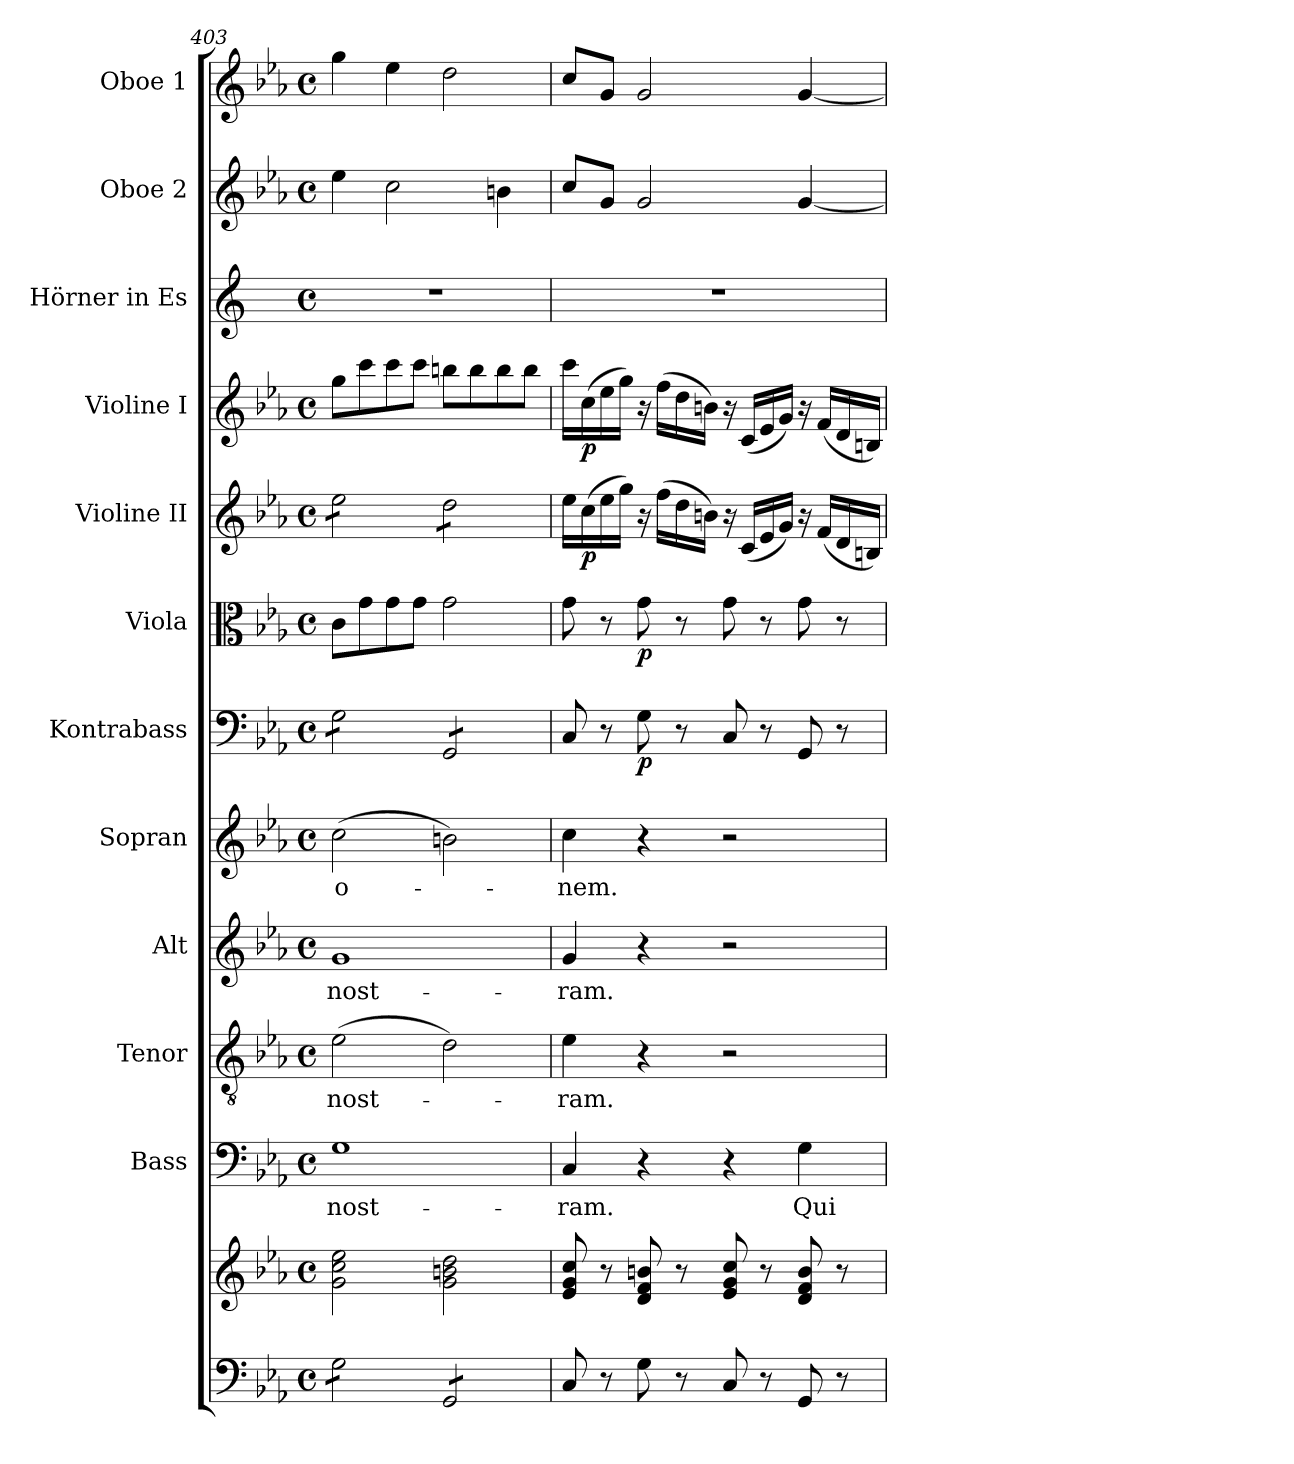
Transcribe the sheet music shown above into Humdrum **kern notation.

**kern	**kern	**kern	**text	**kern	**text	**kern	**text	**kern	**text	**kern	**dynam	**kern	**dynam	**kern	**dynam	**kern	**dynam	**kern	**kern	**kern
*part12	*part12	*part11	*part11	*part10	*part10	*part9	*part9	*part8	*part8	*part7	*part7	*part6	*part6	*part5	*part5	*part4	*part4	*part3	*part2	*part1
*staff13	*staff12	*staff11	*staff11	*staff10	*staff10	*staff9	*staff9	*staff8	*staff8	*staff7	*staff7	*staff6	*staff6	*staff5	*staff5	*staff4	*staff4	*staff3	*staff2	*staff1
*	*	*I"Bass	*	*I"Tenor	*	*I"Alt	*	*I"Sopran	*	*I"Kontrabass	*	*I"Viola	*	*I"Violine II	*	*I"Violine I	*	*I"Hörner in Es	*I"Oboe 2	*I"Oboe 1
*	*	*I'B.	*	*I'T.	*	*I'A.	*	*I'S.	*	*I'Kb.	*	*I'Vla.	*	*I'Vl. II	*	*I'Vl. I	*	*	*I'Ob. 2	*I'Ob. 1
*clefF4	*clefG2	*clefF4	*	*clefGv2	*	*clefG2	*	*clefG2	*	*clefF4	*	*clefC3	*	*clefG2	*	*clefG2	*	*clefG2	*clefG2	*clefG2
*	*	*	*	*	*	*	*	*	*	*ITrd7c12	*	*	*	*	*	*	*	*ITrd5c9	*	*
*k[b-e-a-]	*k[b-e-a-]	*k[b-e-a-]	*	*k[b-e-a-]	*	*k[b-e-a-]	*	*k[b-e-a-]	*	*k[b-e-a-]	*	*k[b-e-a-]	*	*k[b-e-a-]	*	*k[b-e-a-]	*	*k[b-e-a-]	*k[b-e-a-]	*k[b-e-a-]
*E-:	*E-:	*E-:	*	*E-:	*	*E-:	*	*E-:	*	*E-:	*	*E-:	*	*E-:	*	*E-:	*	*E-:	*E-:	*E-:
*M4/4	*M4/4	*M4/4	*	*M4/4	*	*M4/4	*	*M4/4	*	*M4/4	*	*M4/4	*	*M4/4	*	*M4/4	*	*M4/4	*M4/4	*M4/4
*met(c)	*met(c)	*met(c)	*	*met(c)	*	*met(c)	*	*met(c)	*	*met(c)	*	*met(c)	*	*met(c)	*	*met(c)	*	*met(c)	*met(c)	*met(c)
=403	=403	=403	=403	=403	=403	=403	=403	=403	=403	=403	=403	=403	=403	=403	=403	=403	=403	=403	=403	=403
!	!	!	!LO:LY:b	!	!LO:LY:b	!	!LO:LY:b	!	!LO:LY:b	!	!	!	!	!	!	!	!	!	!	!
*tremolo	*	*	*	*	*	*	*	*	*	*	*	*	*	*	*	*	*	*	*	*
*	*	*	*	*	*	*	*	*	*	*tremolo	*	*	*	*	*	*	*	*	*	*
*	*	*	*	*	*	*	*	*	*	*	*	*	*	*tremolo	*	*	*	*	*	*
8G\L	2g\ 2cc\ 2ee-\	1G	nost-	(>2e-\	nost-	1g	nost-	(>2cc\	-o-	8GG\L	.	8c\L	.	8ee-\L	.	8gg\L	.	1r	4ee-\	4gg\
8G\	.	.	.	.	.	.	.	.	.	8GG\	.	8g\	.	8ee-\	.	8ccc\	.	.	.	.
8G\	.	.	.	.	.	.	.	.	.	8GG\	.	8g\	.	8ee-\	.	8ccc\	.	.	2cc\	4ee-\
8G\J	.	.	.	.	.	.	.	.	.	8GG\J	.	8g\J	.	8ee-\J	.	8ccc\J	.	.	.	.
8GG/L	2g\ 2bn\ 2dd\	.	.	2d\)	.	.	.	2bn\)	.	8GGG/L	.	2g\	.	8dd\L	.	8bbn\L	.	.	.	2dd\
8GG/	.	.	.	.	.	.	.	.	.	8GGG/	.	.	.	8dd\	.	8bb\	.	.	.	.
8GG/	.	.	.	.	.	.	.	.	.	8GGG/	.	.	.	8dd\	.	8bb\	.	.	4bn\	.
8GG/J	.	.	.	.	.	.	.	.	.	8GGG/J	.	.	.	8dd\J	.	8bb\J	.	.	.	.
*	*	*	*	*	*	*	*	*	*	*	*	*	*	*Xtremolo	*	*	*	*	*	*
*	*	*	*	*	*	*	*	*	*	*Xtremolo	*	*	*	*	*	*	*	*	*	*
*Xtremolo	*	*	*	*	*	*	*	*	*	*	*	*	*	*	*	*	*	*	*	*
!!LO:PB:g=z
=404	=404	=404	=404	=404	=404	=404	=404	=404	=404	=404	=404	=404	=404	=404	=404	=404	=404	=404	=404	=404
!	!	!	!LO:LY:b	!	!LO:LY:b	!	!LO:LY:b	!	!LO:LY:b	!	!	!	!	!	!	!	!	!	!	!
8C/	8e-/ 8g/ 8cc/	4C/	-ram.	4e-\	-ram.	4g/	-ram.	4cc\	-nem.	8CC/	.	8g\	.	16ee-\LL	.	16ccc\LL	.	1r	8cc/L	8cc/L
!	!	!	!	!	!	!	!	!	!	!	!	!	!	!	!LO:DY:b	!	!LO:DY:b	!	!	!
.	.	.	.	.	.	.	.	.	.	.	.	.	.	(>16cc\	p	(>16cc\	p	.	.	.
8r	8r	.	.	.	.	.	.	.	.	8r	.	8r	.	16ee-\	.	16ee-\	.	.	8g/J	8g/J
.	.	.	.	.	.	.	.	.	.	.	.	.	.	16gg\JJ)	.	16gg\JJ)	.	.	.	.
!	!	!	!	!	!	!	!	!	!	!	!LO:DY:b	!	!LO:DY:b	!	!	!	!	!	!	!
8G\	8d/ 8f/ 8bn/	4r	.	4r	.	4r	.	4r	.	8GG\	p	8g\	p	16r	.	16r	.	.	2g/	2g/
.	.	.	.	.	.	.	.	.	.	.	.	.	.	(>16ff\LL	.	(>16ff\LL	.	.	.	.
8r	8r	.	.	.	.	.	.	.	.	8r	.	8r	.	16dd\	.	16dd\	.	.	.	.
.	.	.	.	.	.	.	.	.	.	.	.	.	.	16bn\JJ)	.	16bn\JJ)	.	.	.	.
8C/	8e-/ 8g/ 8cc/	4r	.	2r	.	2r	.	2r	.	8CC/	.	8g\	.	16r	.	16r	.	.	.	.
.	.	.	.	.	.	.	.	.	.	.	.	.	.	(<16c/LL	.	(<16c/LL	.	.	.	.
8r	8r	.	.	.	.	.	.	.	.	8r	.	8r	.	16e-/	.	16e-/	.	.	.	.
.	.	.	.	.	.	.	.	.	.	.	.	.	.	16g/JJ)	.	16g/JJ)	.	.	.	.
!	!	!	!LO:LY:b	!	!	!	!	!	!	!	!	!	!	!	!	!	!	!	!	!
8GG/	8d/ 8f/ 8b/	4G\	Qui	.	.	.	.	.	.	8GGG/	.	8g\	.	16r	.	16r	.	.	[4g/	[4g/
.	.	.	.	.	.	.	.	.	.	.	.	.	.	(<16f/LL	.	(<16f/LL	.	.	.	.
8r	8r	.	.	.	.	.	.	.	.	8r	.	8r	.	16d/	.	16d/	.	.	.	.
.	.	.	.	.	.	.	.	.	.	.	.	.	.	16Bn/JJ)	.	16Bn/JJ)	.	.	.	.
=	=	=	=	=	=	=	=	=	=	=	=	=	=	=	=	=	=	=	=	=
*-	*-	*-	*-	*-	*-	*-	*-	*-	*-	*-	*-	*-	*-	*-	*-	*-	*-	*-	*-	*-
